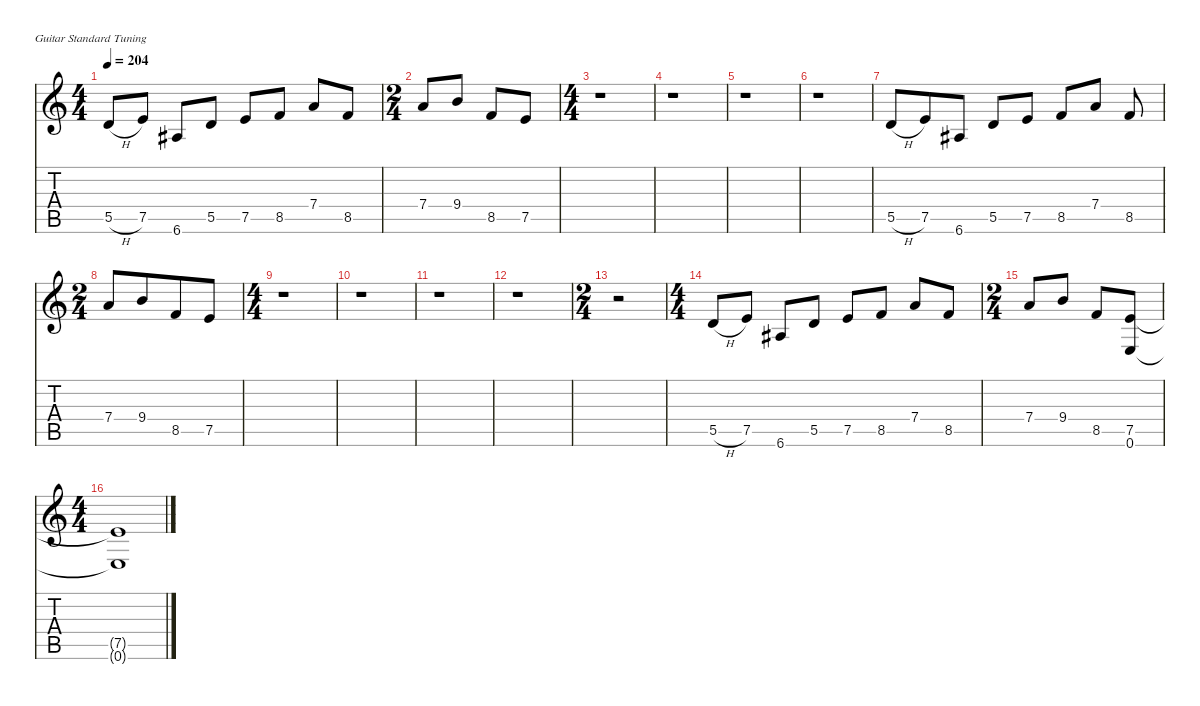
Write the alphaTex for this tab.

\defaultSystemsLayout 4
\hideDynamics
\bracketExtendMode nobrackets
\singleTrackTrackNamePolicy hidden
\multiTrackTrackNamePolicy hidden
\firstSystemTrackNameMode fullname
\firstSystemTrackNameOrientation horizontal
\otherSystemsTrackNameOrientation horizontal
\track ("Guitar 1" "dist.guit.") {mute instrument distortionguitar}
\staff {score tabs}
\tuning (E4 B3 G3 D3 A2 E2)
\ts (4 4)
\beaming (8 2 2 2 2)
\tempo 204
\clef g2
\ks c
5.5{h}.8{dy mf instrument distortionguitar beam Up} 7.5.8{beam Up} 6.6{acc #}.8{beam Up} 5.5.8{dy f beam Up} 7.5.8{dy mf beam Up} 8.5.8{beam Up} 7.4.8{dy f beam Up} 8.5.8{beam Up} |
\ts (2 4)
\beaming (8 2 2)
7.4.8{beam Up} 9.4.8{beam Up} 8.5.8{beam Up} 7.5.8{beam Up} |
\ts (4 4)
\beaming (8 2 2 2 2)
r.1{beam Down} |
r.1{beam Down} |
r.1{beam Down} |
r.1{beam Down} |
\beaming (8 3 2 2 1)
5.5{h}.8{dy mf beam Up} 7.5.8{beam Up} 6.6{acc #}.8{beam Up} 5.5.8{dy f beam Up} 7.5.8{dy mf beam Up} 8.5.8{beam Up} 7.4.8{dy f beam Up} 8.5.8{beam Up} |
\ts (2 4)
\beaming (8 4)
7.4.8{beam Up} 9.4.8{beam Up} 8.5.8{beam Up} 7.5.8{beam Up} |
\ts (4 4)
\beaming (8 3 2 2 1)
r.1{beam Down} |
\beaming (8 2 2 2 2)
r.1{beam Down} |
r.1{beam Down} |
r.1{beam Down} |
\ts (2 4)
\beaming (8 2 2)
r.2{beam Down} |
\ts (4 4)
\beaming (8 3 2 2 1)
5.5{h}.8{dy mf beam Up beam merge} 7.5.8{beam Up beam split} 6.6{acc #}.8{beam Up beam merge} 5.5.8{dy f beam Up beam split} 7.5.8{dy mf beam Up beam merge} 8.5.8{beam Up beam split} 7.4.8{dy f beam Up beam merge} 8.5.8{beam Up} |
\ts (2 4)
\beaming (8 4)
7.4.8{beam Up} 9.4.8{beam Up beam split} 8.5.8{beam Up} (7.5 0.6).8{beam Up} |
\ts (4 4)
\beaming (8 2 2 2 2)
(7.5{t} 0.6{t}).1{beam Up}
